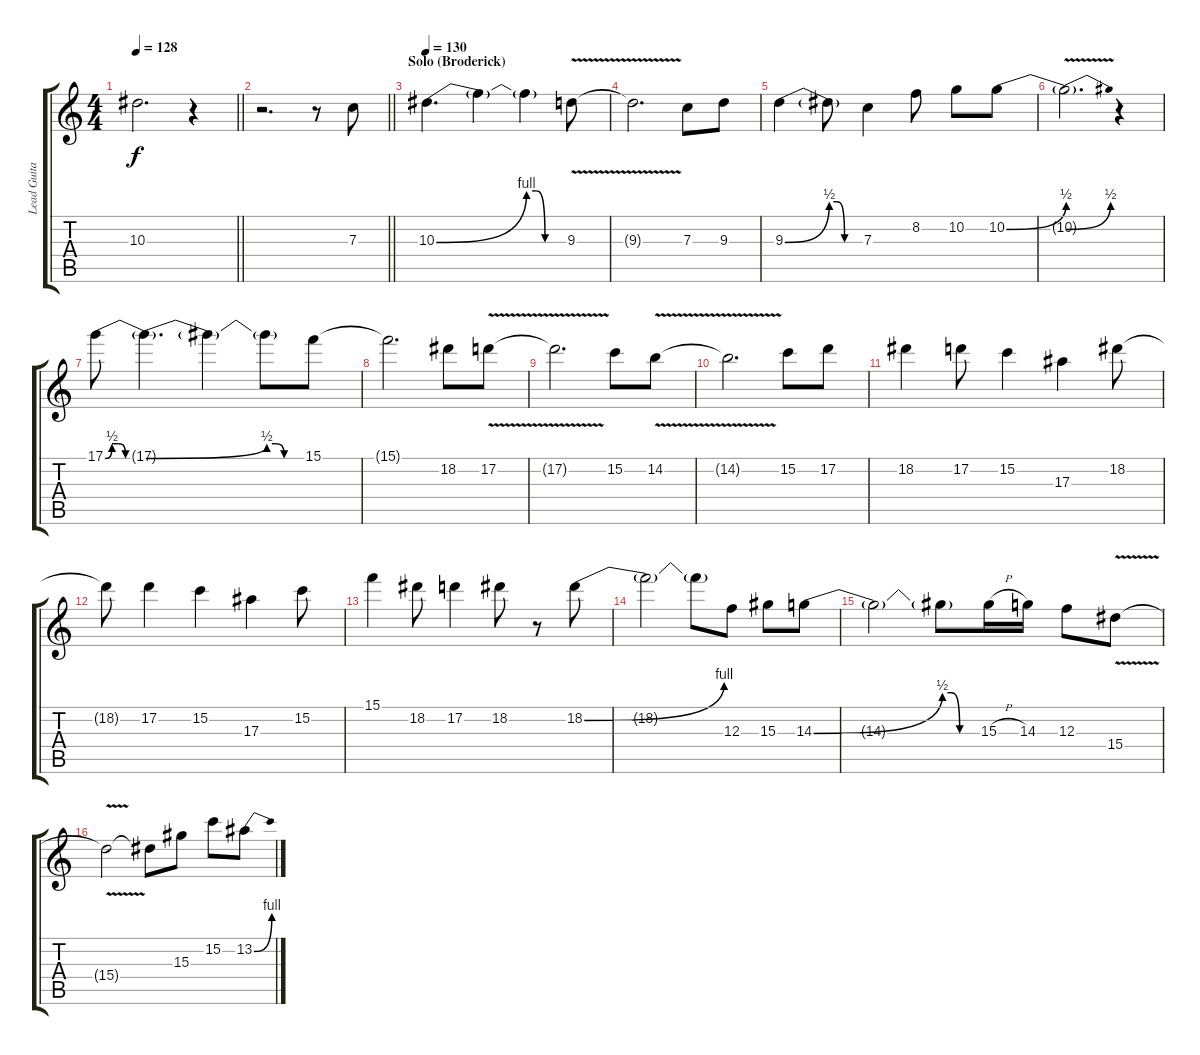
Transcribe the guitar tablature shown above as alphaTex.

\track ("Lead Guitar 2" "Lead Guita") {instrument overdrivenguitar}
\staff {score tabs}
\tuning (D4 A3 F3 C3 G2 D2) {hide}
\ts (4 4)
\tempo 128
\clef g2
\barLineRight lightlight
\ks c
10.3{t}.2{d dy f} r.4 |
\barLineRight lightlight
r.2{d} r.8 7.3.8 |
\section ("" "Solo (Broderick)")
\tempo 130
10.3{be (bend 0 0 60 4)}.4{d} 10.3{t}.4 10.3{be (custom 0 4 15 4 30 0 60 0) t}.4 9.3{v}.8 |
9.3{t}.2{d} 7.3.8 9.3.8 |
9.3{be (bend 0 0 60 2)}.4 9.3{be (custom 0 2 15 2 30 0 60 0) t}.8 7.3.4 8.2.8 10.2.8 10.2{be (bend 0 0 60 2)}.8 |
10.2{be (bend 0 0 60 2) v t}.2{d} r.4 |
17.1{be (custom 0 0 10 2 20 2 30 0 60 0)}.8 17.1{be (bend 0 0 60 2) t}.4{d} 17.1{t}.4 17.1{be (custom 0 2 15 2 30 0 60 0) t}.8 15.1.8 |
15.1{t}.2{d} 18.2.8 17.2{v}.8 |
17.2{t}.2{d} 15.2.8 14.2{v}.8 |
14.2{t}.2{d} 15.2.8 17.2.8 |
18.2.4 17.2.8 15.2.4 17.3.4 18.2.8 |
18.2{t}.8 17.2.4 15.2.4 17.3.4 15.2.8 |
15.1.4 18.2.8 17.2.4 18.2.8 r.8 18.2{be (bend 0 0 60 4)}.8 |
18.2{t}.2 18.2{t}.8 12.3.8 15.3.8 14.3{be (bend 0 0 60 2)}.8 |
14.3{t}.2 14.3{be (custom 0 2 15 2 30 0 60 0) t}.8 15.3{h}.16 14.3.16 12.3.8 15.4{v}.8 |
15.4{t}.2 15.4{t}.8 15.3.8 15.2.8 13.2{be (bend 0 0 60 4)}.8
